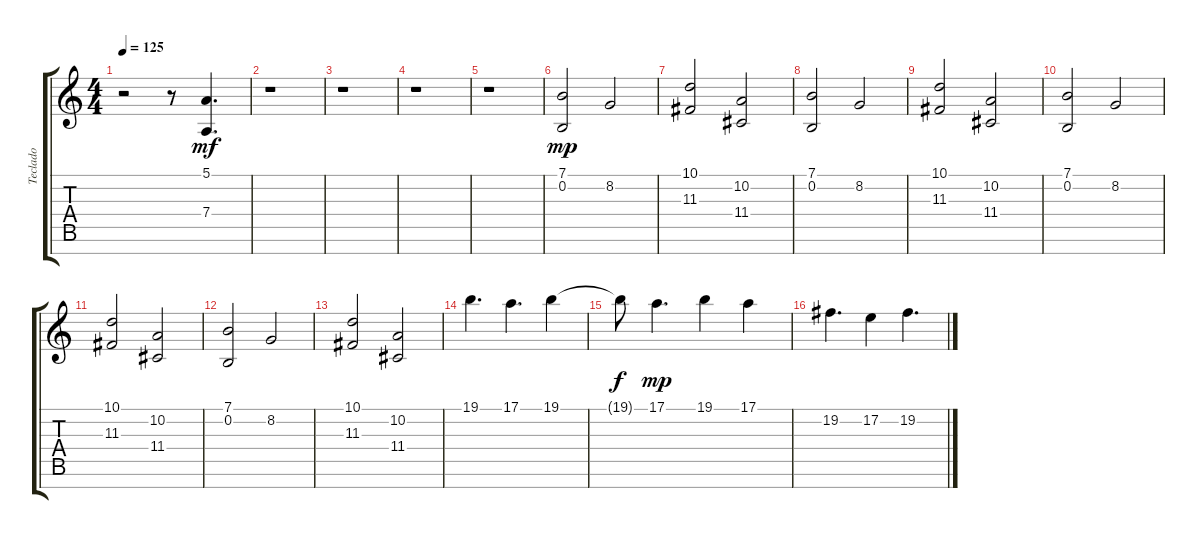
\track ("Teclado" "Teclado") {instrument stringensemble1}
\staff {score tabs}
\tuning (E4 B3 G3 D3 A2 E2 B1) {hide}
\ts (4 4)
\tempo 125
\clef g2
\ks c
r.2{dy mp} r.8 (5.1 7.4).4{d dy mf} |
r.1 |
r.1 |
r.1 |
r.1 |
(7.1 0.2).2{dy mp} 8.2.2 |
(10.1 11.3).2 (10.2 11.4).2 |
(7.1 0.2).2 8.2.2 |
(10.1 11.3).2 (10.2 11.4).2 |
(7.1 0.2).2 8.2.2 |
(10.1 11.3).2 (10.2 11.4).2 |
(7.1 0.2).2 8.2.2 |
(10.1 11.3).2 (10.2 11.4).2 |
19.1.4{d} 17.1.4{d} 19.1.4 |
19.1{t}.8{dy f} 17.1.4{d dy mp} 19.1.4 17.1.4 |
19.2.4{d} 17.2.4 19.2.4{d}
